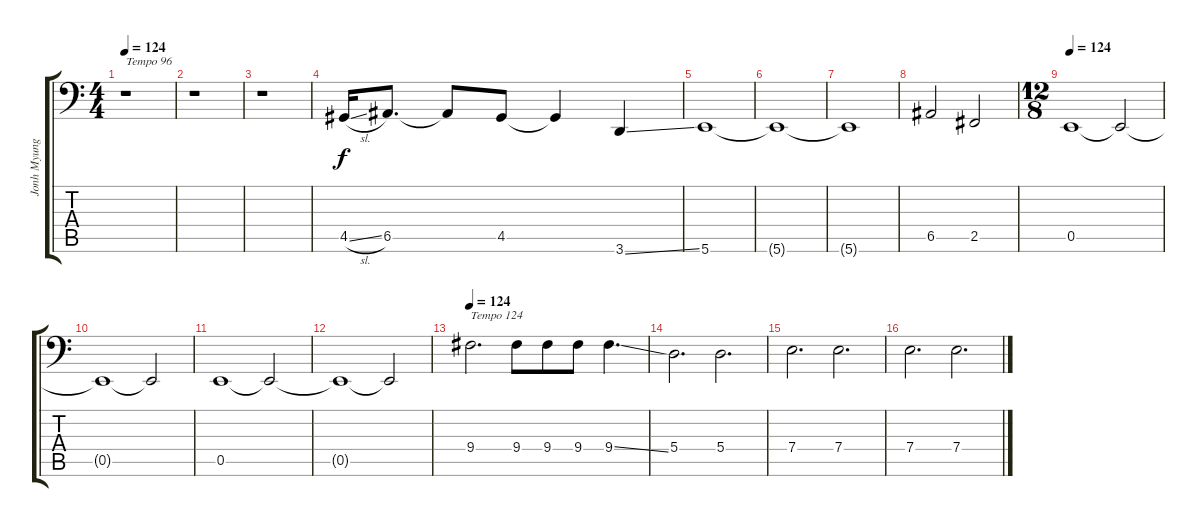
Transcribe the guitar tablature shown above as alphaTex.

\track ("Jonh Myung - Bass" "Jonh Myung") {instrument electricbassfinger}
\staff {score tabs}
\tuning (C3 G2 D2 A1 E1 B0) {hide}
\ts (4 4)
\tempo 124
\tempo 96
\tempo 124
\clef f4
\ks c
r.1{txt "Tempo 96" dy f instrument electricbassfinger} |
r.1 |
r.1 |
4.5{sl}.16 6.5.8{d} 6.5{t}.8 4.5.8 4.5{t}.4 3.6{ss}.4 |
5.6.1 |
5.6{t}.1 |
5.6{t}.1 |
6.5.2 2.5.2 |
\ts (12 8)
\tempo 124
0.5.1 0.5{t}.2 |
0.5{t}.1 0.5{t}.2 |
0.5.1 0.5{t}.2 |
0.5{t}.1 0.5{t}.2 |
\tempo 124
9.4.2{d txt "Tempo 124"} 9.4.8 9.4.8 9.4.8 9.4{ss}.4{d} |
5.4.2{d} 5.4.2{d} |
7.4.2{d} 7.4.2{d} |
7.4.2{d} 7.4.2{d}
